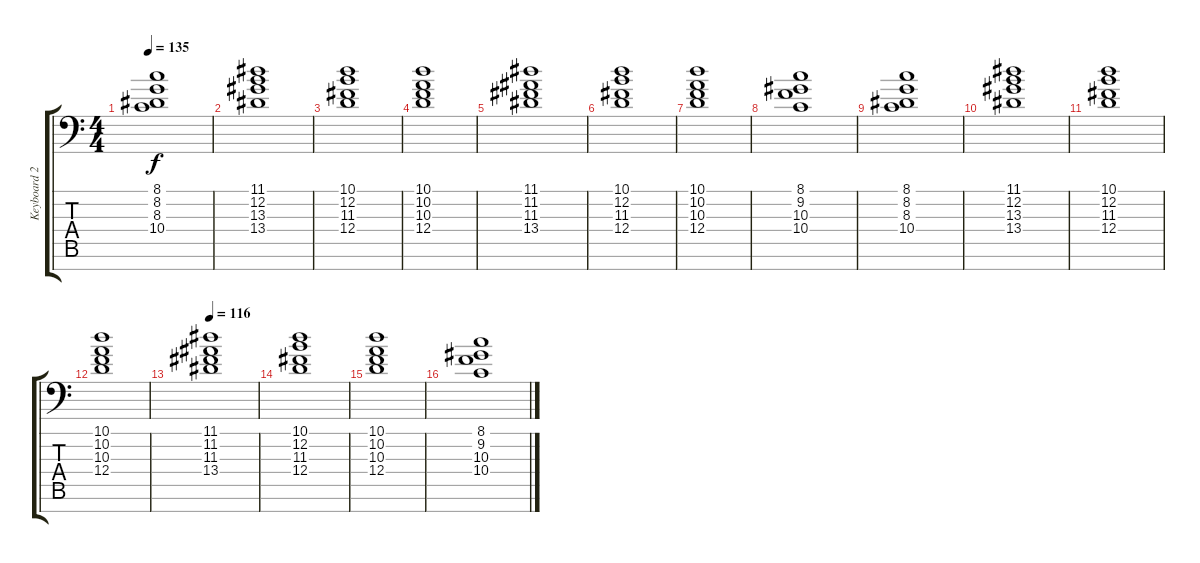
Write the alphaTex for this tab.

\track ("Keyboard 2 RH" "Keyboard 2") {instrument churchorgan}
\staff {score tabs}
\tuning (E4 B3 G3 D3 A2 E2 A1) {hide}
\ts (4 4)
\tempo 135
\clef f4
\ks c
(8.1 8.2 8.3 10.4).1{dy f} |
(11.1 12.2 13.3 13.4).1 |
(10.1 12.2 11.3 12.4).1 |
(10.1 10.2 10.3 12.4).1 |
(11.1 11.2 11.3 13.4).1 |
(10.1 12.2 11.3 12.4).1 |
(10.1 10.2 10.3 12.4).1 |
(8.1 9.2 10.3 10.4).1 |
(8.1 8.2 8.3 10.4).1 |
(11.1 12.2 13.3 13.4).1 |
(10.1 12.2 11.3 12.4).1 |
(10.1 10.2 10.3 12.4).1 |
\tempo 116
(11.1 11.2 11.3 13.4).1 |
(10.1 12.2 11.3 12.4).1 |
(10.1 10.2 10.3 12.4).1 |
(8.1 9.2 10.3 10.4).1
